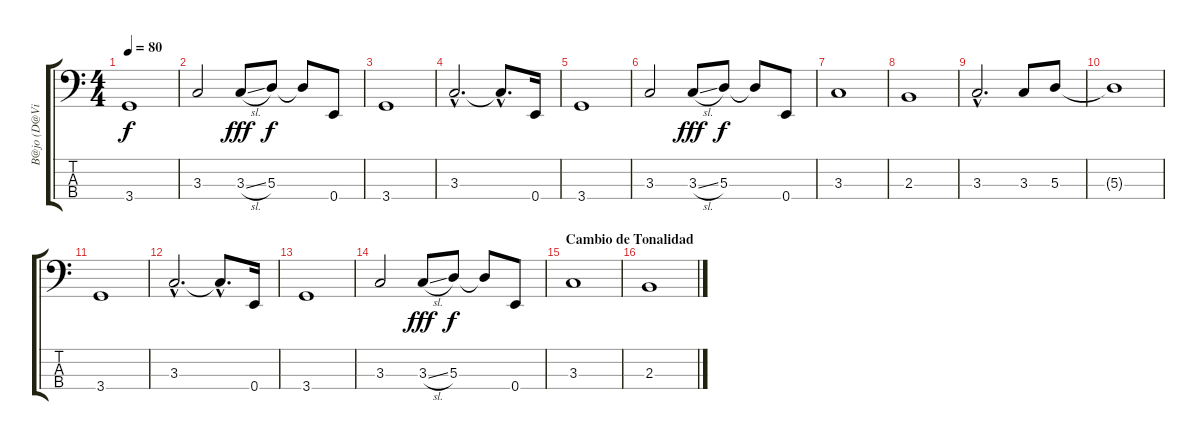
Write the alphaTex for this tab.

\track ("B@jo (D@Vid SumMeRs)" "B@jo (D@Vi") {instrument electricbasspick}
\staff {score tabs}
\tuning (G2 D2 A1 E1) {hide}
\ts (4 4)
\tempo 80
\clef f4
\ks c
3.4.1{dy f} |
3.3.2 3.3{sl}.8{dy fff} 5.3.8{dy f} 5.3{t}.8 0.4.8 |
3.4.1 |
3.3{hac}.2{d} 3.3{hac t}.8{d} 0.4.16 |
3.4.1 |
3.3.2 3.3{sl}.8{dy fff} 5.3.8{dy f} 5.3{t}.8 0.4.8 |
3.3.1 |
2.3.1 |
3.3{hac}.2{d} 3.3.8 5.3.8 |
5.3{t}.1 |
3.4.1 |
3.3{hac}.2{d} 3.3{hac t}.8{d} 0.4.16 |
3.4.1 |
3.3.2 3.3{sl}.8{dy fff} 5.3.8{dy f} 5.3{t}.8 0.4.8 |
\section ("" "Cambio de Tonalidad")
3.3.1 |
2.3.1
